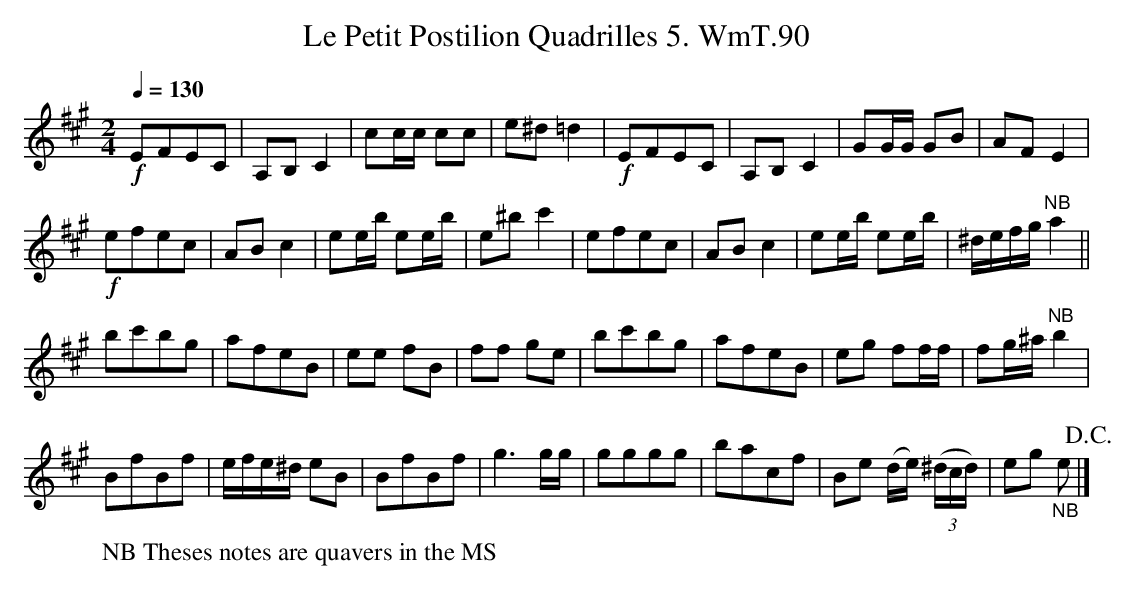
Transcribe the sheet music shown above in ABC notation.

X:1
T:Le Petit Postilion Quadrilles 5. WmT.90
W:NB Theses notes are quavers in the MS
M:2/4
L:1/8
Q:1/4 = 130
K:A
!f!EFEC|A,B, C2|cc/c/ cc|e^d =d2|!f!EFEC|A,B, C2|GG/G/ GB|AF E2|
!f!efec|AB c2|ee/b/ ee/b/|e^b c'2|efec|AB c2|ee/b/ ee/b/|^d/e/f/g/ "^NB"a2||
bc'bg|afeB|ee fB|ff ge|bc'bg|afeB|eg ff/f/|fg/^a/ "^NB"b2|
BfBf|e/f/e/^d/ eB|BfBf|g3 g/g/|gggg|bacf|Be (d/e/) ((3^d/c/d/)|eg "_NB"e!D.C.!|]
